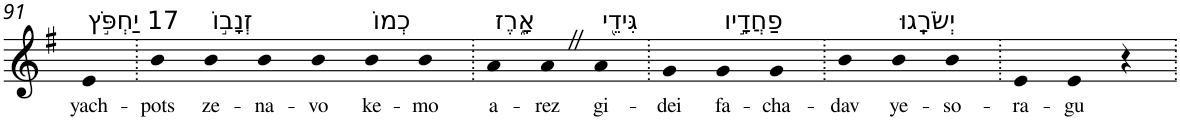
**kern	**text
*part1	*part1
*staff1	*staff1
*I"Piano	*
*I'Pno	*
!!LO:PB:g=z
*clefG2	*
*k[f#]	*
*G:	*
=91	=91
!LO:TX:a:t=17 יַחְפֹּ֣ץ	!
!	!LO:LY:b
4e	yach-
=92.	=92.
!	!LO:LY:b
4b	-pots
!LO:TX:a:t=זְנָב֣וֹ	!
!	!LO:LY:b
4b	ze-
!	!LO:LY:b
4b	-na-
!	!LO:LY:b
4b	-vo
!LO:TX:a:t=כְמוֹ	!
!	!LO:LY:b
4b	ke-
!	!LO:LY:b
4b	-mo
=93.	=93.
!LO:TX:a:t=אָ֑רֶז	!
!	!LO:LY:b
4a	a-
!	!LO:LY:b
4aZ	-rez
!LO:TX:a:t=גִּידֵ֖י	!
!	!LO:LY:b
4a	gi-
=94.	=94.
!	!LO:LY:b
4g	-dei
!LO:TX:a:t=פַחֲדָ֣יו	!
!	!LO:LY:b
4g	fa-
!	!LO:LY:b
4g	-cha-
=95.	=95.
!	!LO:LY:b
4b	-dav
!LO:TX:a:t=יְשֹׂרָֽגוּ	!
!	!LO:LY:b
4b	ye-
!	!LO:LY:b
4b	-so-
=96.	=96.
!	!LO:LY:b
4e	-ra-
!	!LO:LY:b
4e	-gu
4r	.
=.	=.
*-	*-
